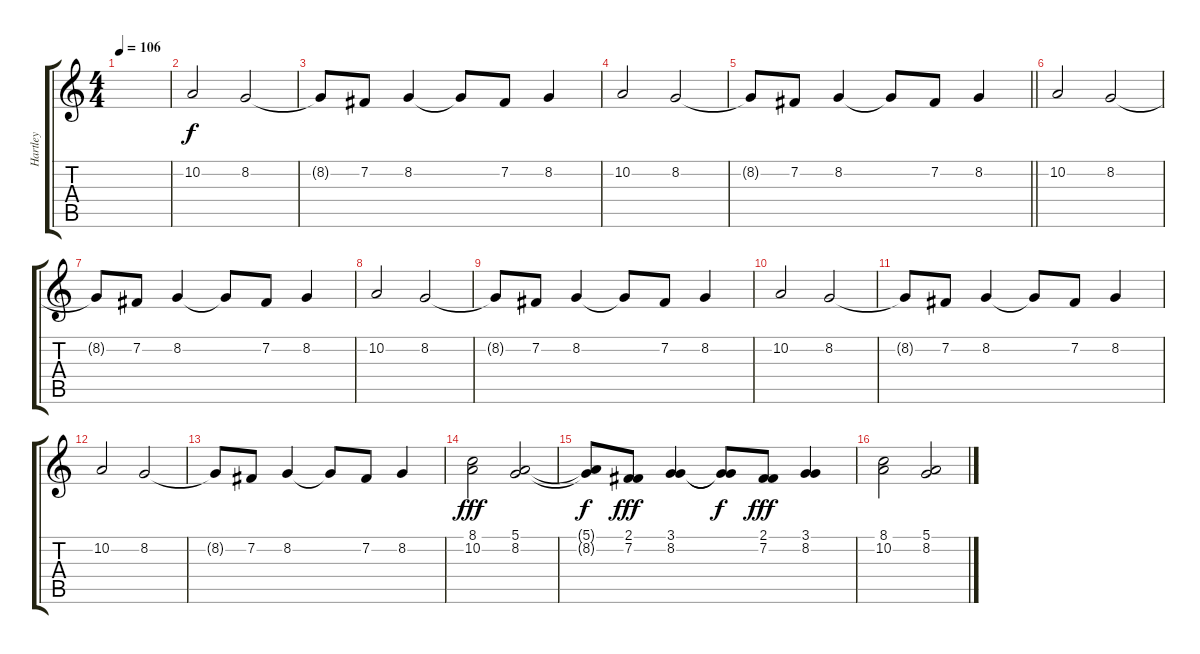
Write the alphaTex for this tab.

\track ("Hartley" "Hartley") {instrument acousticgrandpiano}
\staff {score tabs}
\tuning (E4 B3 G3 D3 A2 E2) {hide}
\ts (4 4)
\tempo 106
\clef g2
\ks c
|
10.2.2 8.2.2 |
8.2{t}.8 7.2.8 8.2.4 8.2{t}.8 7.2.8 8.2.4 |
10.2.2 8.2.2 |
\barLineRight lightlight
8.2{t}.8 7.2.8 8.2.4 8.2{t}.8 7.2.8 8.2.4 |
10.2.2 8.2.2 |
8.2{t}.8 7.2.8 8.2.4 8.2{t}.8 7.2.8 8.2.4 |
10.2.2 8.2.2 |
8.2{t}.8 7.2.8 8.2.4 8.2{t}.8 7.2.8 8.2.4 |
10.2.2 8.2.2 |
8.2{t}.8 7.2.8 8.2.4 8.2{t}.8 7.2.8 8.2.4 |
10.2.2 8.2.2 |
8.2{t}.8 7.2.8 8.2.4 8.2{t}.8 7.2.8 8.2.4 |
(8.1 10.2).2{dy fff} (5.1 8.2).2 |
(5.1{t} 8.2{t}).8{dy f} (2.1 7.2).8{dy fff} (3.1 8.2).4 (3.1{t} 8.2{t}).8{dy f} (2.1 7.2).8{dy fff} (3.1 8.2).4 |
(8.1 10.2).2 (5.1 8.2).2
